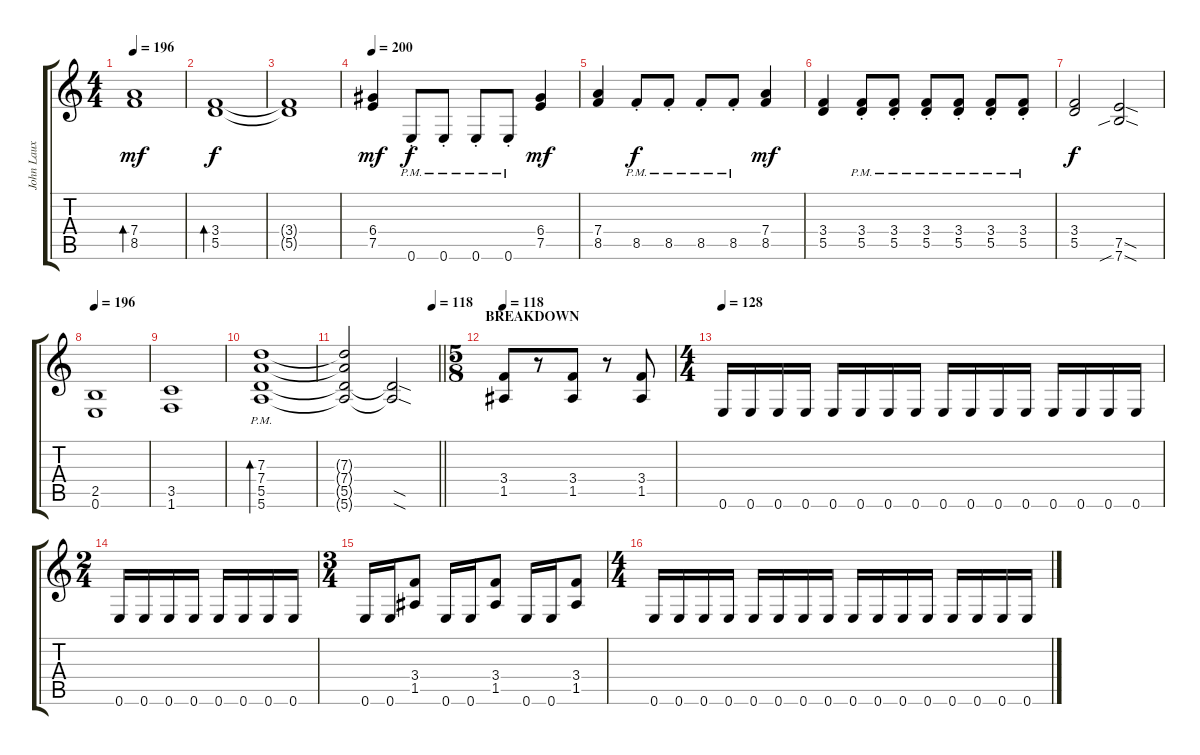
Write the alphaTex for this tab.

\track ("John Laux" "John Laux") {instrument distortionguitar}
\staff {score tabs}
\tuning (E4 B3 G3 D3 A2 E2) {hide}
\ts (4 4)
\tempo 196
\clef g2
\ks c
(7.4 8.5).1{bd 60 dy mf} |
(3.4 5.5).1{bd 60 dy f} |
(3.4{t} 5.5{t}).1 |
\tempo 200
(6.4 7.5).4{dy mf} 0.6{pm st}.8{dy f} 0.6{pm st}.8 0.6{pm st}.8 0.6{pm st}.8 (6.4 7.5).4{dy mf} |
(7.4 8.5).4 8.5{pm st}.8{dy f} 8.5{pm st}.8 8.5{pm st}.8 8.5{pm st}.8 (7.4 8.5).4{dy mf} |
(3.4 5.5).4 (3.4{pm st} 5.5{pm st}).8 (3.4{pm st} 5.5{pm st}).8 (3.4{pm st} 5.5{pm st}).8 (3.4{pm st} 5.5{pm st}).8 (3.4{pm st} 5.5{pm st}).8 (3.4{pm st} 5.5{pm st}).8 |
(3.4 5.5).2{dy f} (7.5{sod} 7.6{sib sod}).2 |
\tempo 196
(2.5 0.6).1 |
(3.5 1.6).1 |
(7.3{pm} 7.4 5.5 5.6{pm}).1{bd 60} |
\tempo (118 0.9375)
\barLineRight lightlight
(7.3{t} 7.4{t} 5.5{t} 5.6{t}).2 (5.5{sod t} 5.6{sod t}).2 |
\ts (5 8)
\section ("" "BREAKDOWN")
\tempo 118
(3.4 1.5).8 r.8 (3.4 1.5).8 r.8 (3.4 1.5).8 |
\ts (4 4)
\tempo 128
0.6.16 0.6.16 0.6.16 0.6.16 0.6.16 0.6.16 0.6.16 0.6.16 0.6.16 0.6.16 0.6.16 0.6.16 0.6.16 0.6.16 0.6.16 0.6.16 |
\ts (2 4)
0.6.16 0.6.16 0.6.16 0.6.16 0.6.16 0.6.16 0.6.16 0.6.16 |
\ts (3 4)
0.6.16 0.6.16 (3.4 1.5).8 0.6.16 0.6.16 (3.4 1.5).8 0.6.16 0.6.16 (3.4 1.5).8 |
\ts (4 4)
0.6.16 0.6.16 0.6.16 0.6.16 0.6.16 0.6.16 0.6.16 0.6.16 0.6.16 0.6.16 0.6.16 0.6.16 0.6.16 0.6.16 0.6.16 0.6.16
